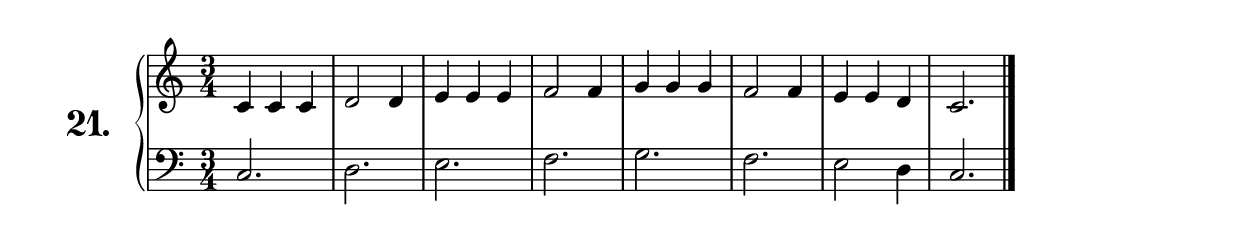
\version "2.18.2"

\score {
  \new PianoStaff  <<
    \set PianoStaff.instrumentName = \markup {
      \huge \bold \number "21." }

    \new Staff = "upper" \with {
      midiInstrument = #"acoustic grand" }

    \relative c' {
      \clef treble
      \key c \major
      \time 3/4

      c4 c c | %01
      d2 d4  | %02
      e e e  | %03
      f2 f4  | %04
      g g g  | %05
      f2 f4  | %06
      e e d  | %07
      c2.    | %08
      \bar "|."

    }
    \new Staff = "lower" \with {
      midiInstrument = #"acoustic grand" }

    \relative c {
      \clef bass
      \key c \major
      \time 3/4

      c2.   | %01
      d     | %02
      e     | %03
      f     | %04
      g     | %05
      f     | %06
      e2 d4 | %07
      c2.   | %08
      \bar "|."
    }
  >>
  \layout { }
  \midi { }
  \header {
    composer = "Hermann Berens; Op.70; Nº.2"
    piece = ""
    %opus = ""
  }
}

